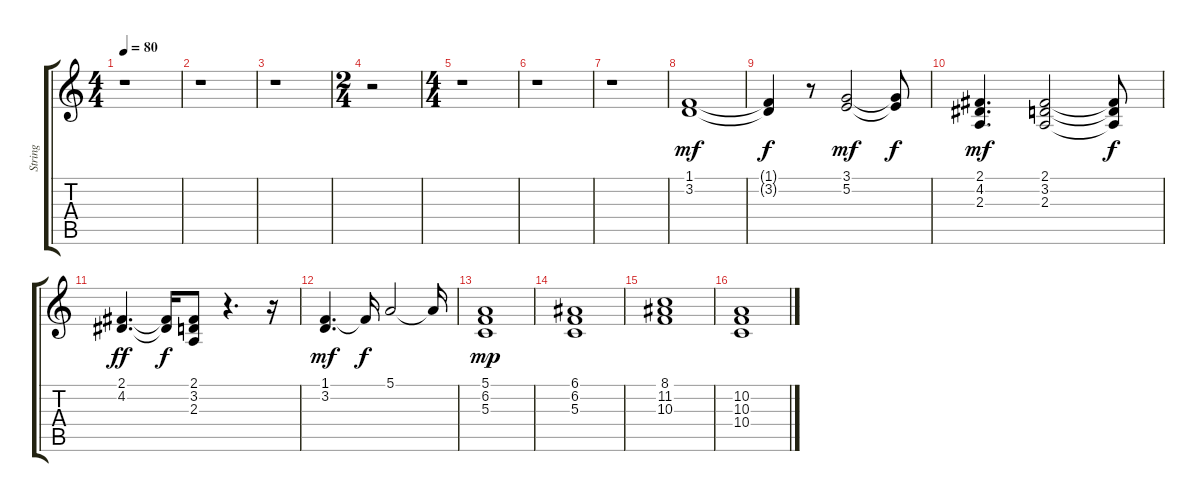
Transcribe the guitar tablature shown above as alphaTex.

\track ("String" "String") {instrument stringensemble2}
\staff {score tabs}
\tuning (E4 B3 G3 D3 A2 E2) {hide}
\ts (4 4)
\tempo 80
\clef g2
\ks c
r.1{dy mf} |
r.1 |
r.1 |
\ts (2 4)
r.2 |
\ts (4 4)
r.1 |
r.1 |
r.1 |
(1.1 3.2).1 |
(1.1{t} 3.2{t}).4{dy f} r.8 (3.1 5.2).2{dy mf} (3.1{t} 5.2{t}).8{dy f} |
(2.1 4.2 2.3).4{d dy mf} (2.1 3.2 2.3).2 (2.1{t} 3.2{t} 2.3{t}).8{dy f} |
(2.1 4.2).4{d dy ff} (2.1{t} 4.2{t}).16{dy f} (2.1 3.2 2.3).8 r.4{d} r.16 |
(1.1 3.2).4{d dy mf} 1.1{t}.16{dy f} 5.1.2 5.1{t}.16 |
(5.1 6.2 5.3).1{dy mp} |
(6.1 6.2 5.3).1 |
(8.1 11.2 10.3).1 |
(10.2 10.3 10.4).1
